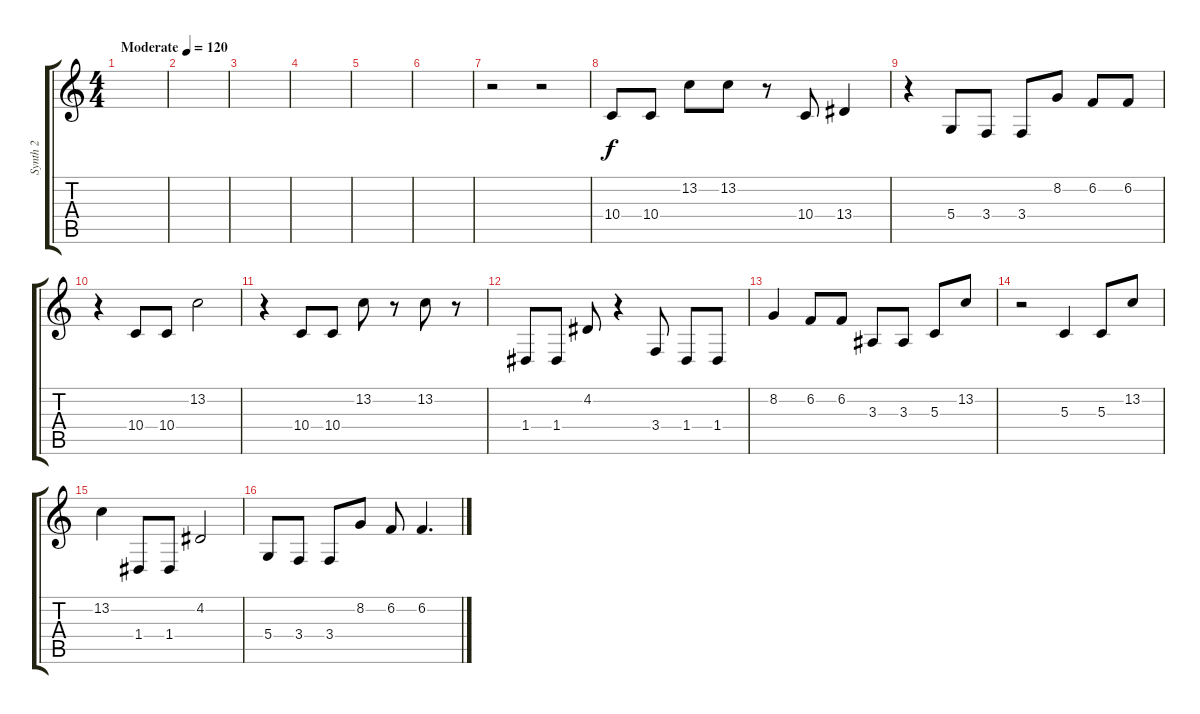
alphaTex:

\track ("Synth 2" "Synth 2") {instrument musicbox}
\staff {score tabs}
\tuning (E4 B3 G3 D3 A2 E2) {hide}
\ts (4 4)
\tempo (120 "Moderate")
\clef g2
\ks c
|
|
|
|
|
|
r.2{volume 6} r.2{volume 12} |
10.4.8 10.4.8 13.2.8 13.2.8 r.8 10.4.8 13.4.4 |
r.4 5.4.8 3.4.8 3.4.8 8.2.8 6.2.8 6.2.8 |
r.4 10.4.8 10.4.8 13.2.2 |
r.4 10.4.8 10.4.8 13.2.8 r.8 13.2.8 r.8 |
1.4.8 1.4.8 4.2.8 r.4 3.4.8 1.4.8 1.4.8 |
8.2.4 6.2.8 6.2.8 3.3.8 3.3.8 5.3.8 13.2.8 |
r.2 5.3.4 5.3.8 13.2.8 |
13.2.4 1.4.8 1.4.8 4.2.2 |
5.4.8 3.4.8 3.4.8 8.2.8 6.2.8 6.2.4{d}
